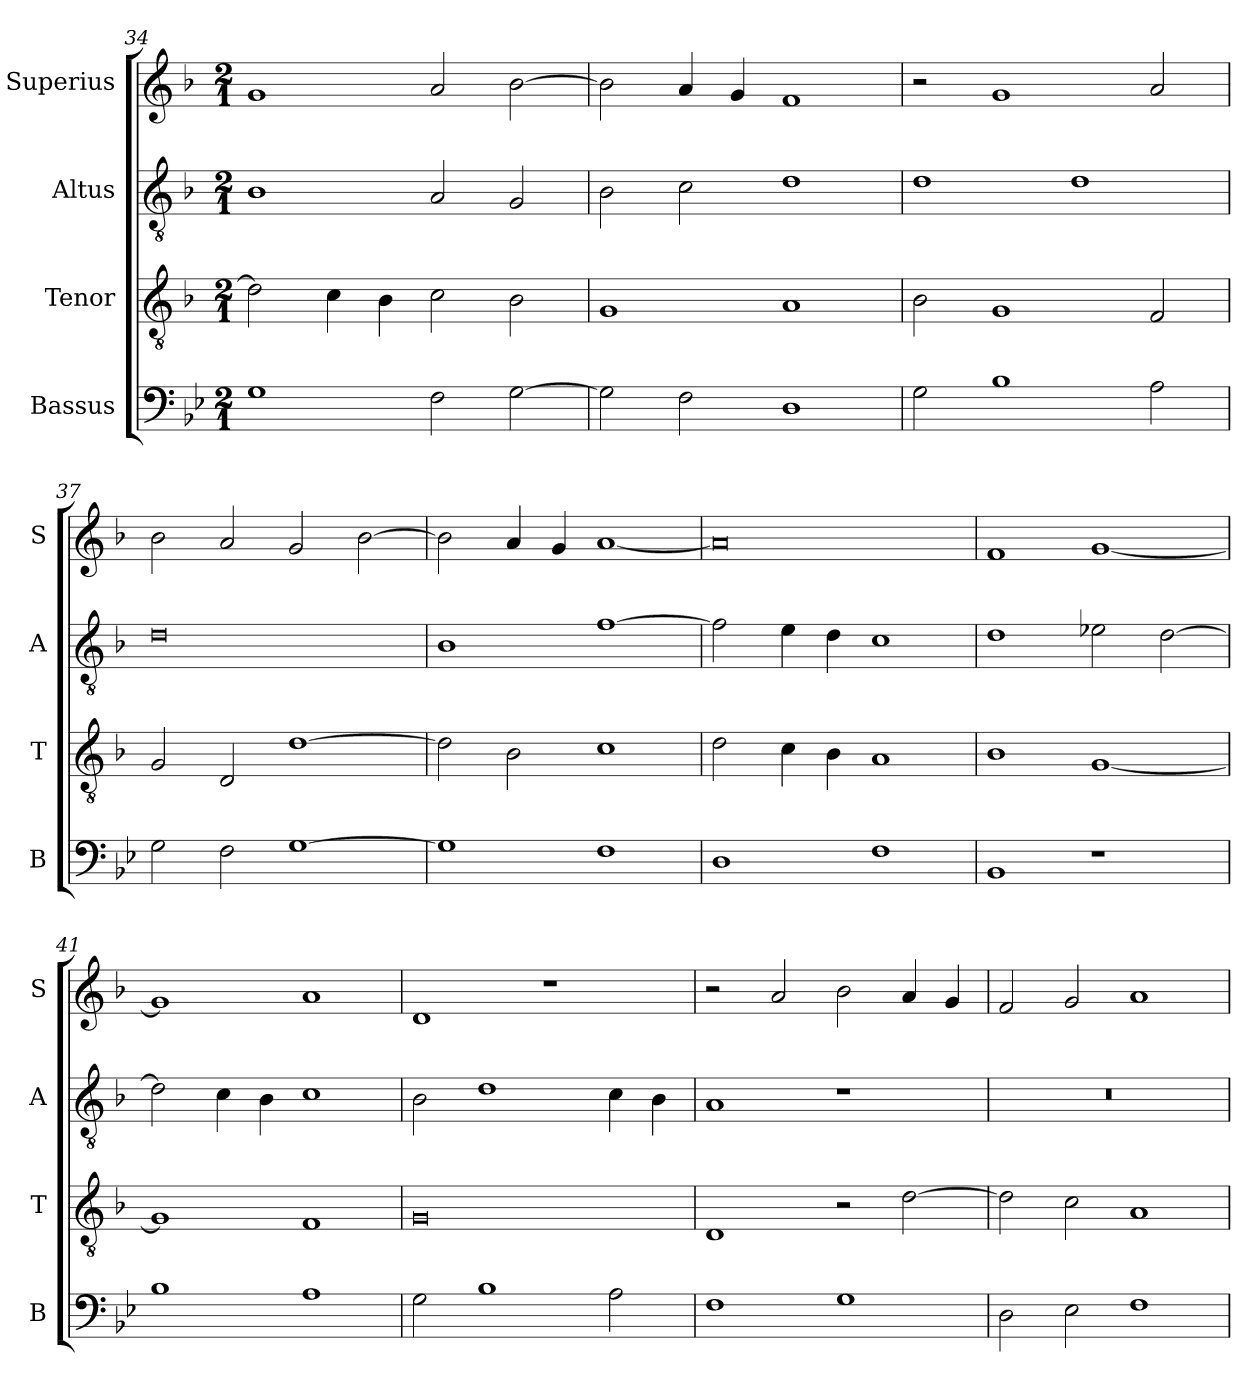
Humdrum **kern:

**kern	**kern	**kern	**kern
*part4	*part3	*part2	*part1
*staff4	*staff3	*staff2	*staff1
*I"Bassus	*I"Tenor	*I"Altus	*I"Superius
*I'B	*I'T	*I'A	*I'S
*clefF4	*clefGv2	*clefGv2	*clefG2
*k[b-e-]	*k[b-]	*k[b-]	*k[b-]
*M2/1	*M2/1	*M2/1	*M2/1
=34	=34	=34	=34
1G	2d\]	1B-	1g
.	4c\	.	.
.	4B-\	.	.
2F\	2c\	2A/	2a/
[2G\	2B-\	2G/	[2b-\
=35	=35	=35	=35
2G\]	1G	2B-\	2b-\]
2F\	.	2c\	4a/
.	.	.	4g/
1D	1A	1d	1f
=36	=36	=36	=36
2G\	2B-\	1d	2r
1B-	1G	.	1g
.	.	1d	.
2A\	2F/	.	2a/
=37	=37	=37	=37
2G\	2G/	0d	2b-\
2F\	2D/	.	2a/
[1G	[1d	.	2g/
.	.	.	[2b-\
=38	=38	=38	=38
1G]	2d\]	1B-	2b-\]
.	2B-\	.	4a/
.	.	.	4g/
1F	1c	[1f	[1a
=39	=39	=39	=39
1D	2d\	2f\]	0a]
.	4c\	4e\	.
.	4B-\	4d\	.
1F	1A	1c	.
=40	=40	=40	=40
1BB-	1B-	1d	1f
1r	[1G	2e-X\	[1g
.	.	[2d\	.
=41	=41	=41	=41
1B-	1G]	2d\]	1g]
.	.	4c\	.
.	.	4B-\	.
1A	1F	1c	1a
=42	=42	=42	=42
2G\	0G	2B-\	1d
1B-	.	1d	.
.	.	.	1r
2A\	.	4c\	.
.	.	4B-\	.
=43	=43	=43	=43
1F	1D	1A	2r
.	.	.	2a/
1G	2r	1r	2b-\
.	[2d\	.	4a/
.	.	.	4g/
=44	=44	=44	=44
2D\	2d\]	0r	2f/
2E-\	2c\	.	2g/
1F	1A	.	1a
=	=	=	=
*-	*-	*-	*-
